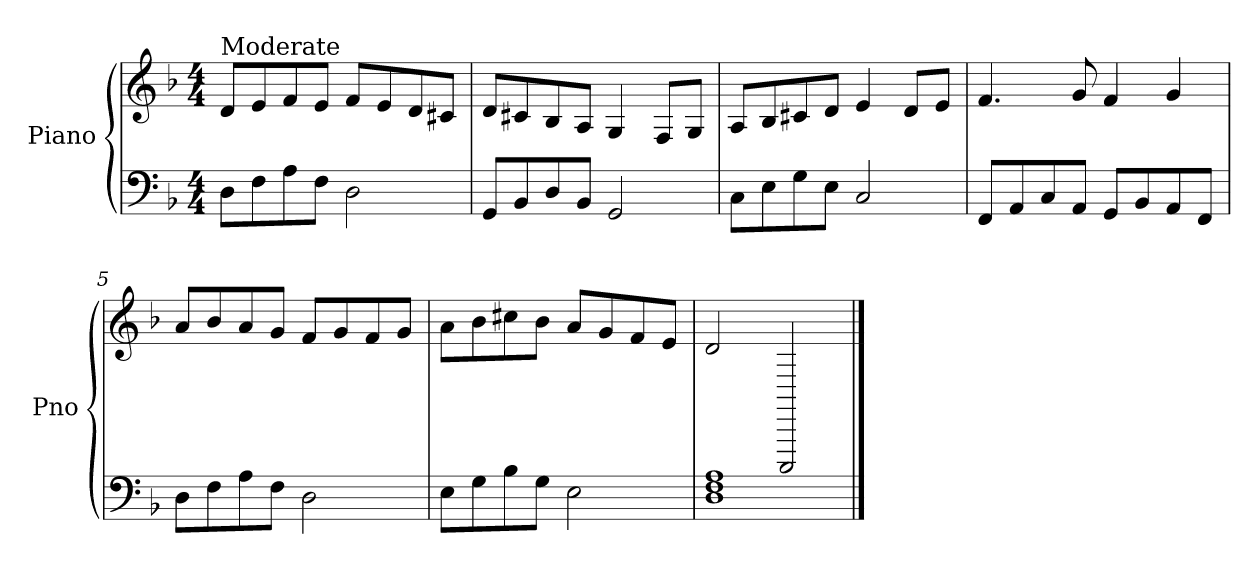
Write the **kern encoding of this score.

**kern	**kern
*part1	*part1
*staff2	*staff1
*I"Piano	*
*I'Pno	*
*clefF4	*clefG2
*k[b-]	*k[b-]
*F:	*F:
*M4/4	*M4/4
=1	=1
!	!LO:TX:a:t=Moderate
8D\L	8d/L
8F\	8e/
8A\	8f/
8F\J	8e/J
2D\	8f/L
.	8e/
.	8d/
.	8c#X/J
=2	=2
8GG/L	8d/L
8BB-/	8c#X/
8D/	8B-/
8BB-/J	8A/J
2GG/	4G/
.	8F/L
.	8G/J
=3	=3
8C\L	8A/L
8E\	8B-/
8G\	8c#X/
8E\J	8d/J
2C/	4e/
.	8d/L
.	8e/J
=4	=4
8FF/L	4.f/
8AA/	.
8C/	.
8AA/J	8g/
8GG/L	4f/
8BB-/	.
8AA/	4g/
8FF/J	.
=5	=5
8D\L	8a/L
8F\	8b-/
8A\	8a/
8F\J	8g/J
2D\	8f/L
.	8g/
.	8f/
.	8g/J
!!LO:LB:g=z
=6	=6
8E\L	8a\L
8G\	8b-\
8B-\	8cc#X\
8G\J	8b-\J
2E\	8a/L
.	8g/
.	8f/
.	8e/J
=7	=7
1D 1F 1A	2d/
.	2CCC/
==	==
*-	*-
